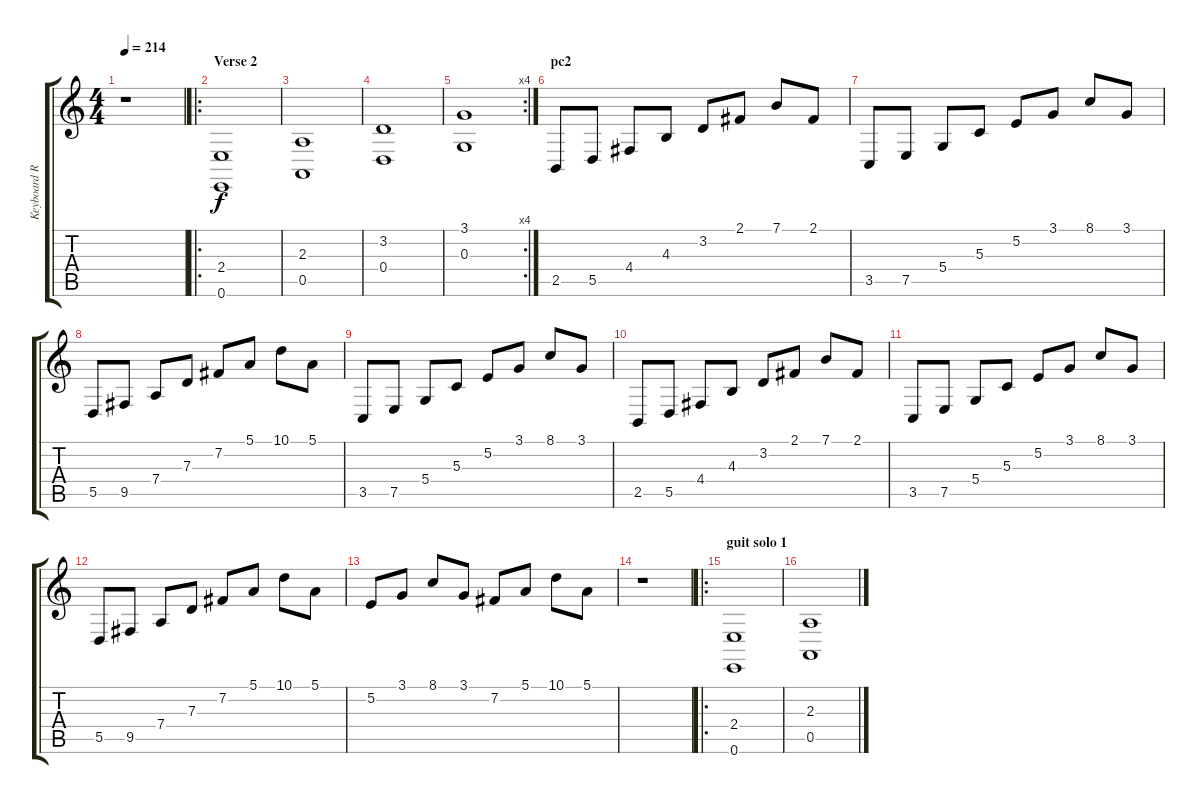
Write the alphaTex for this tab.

\track ("Keyboard Rhythms" "Keyboard R") {instrument stringensemble1}
\staff {score tabs}
\tuning (E4 B3 G3 D3 A2 E2) {hide}
\ts (4 4)
\tempo 214
\clef g2
\ks c
r.1{dy f} |
\ro
\section ("" "Verse 2")
(2.4 0.6).1 |
(2.3 0.5).1 |
(3.2 0.4).1 |
\rc 4
(3.1 0.3).1 |
\section ("" "pc2")
2.5.8 5.5.8 4.4.8 4.3.8 3.2.8 2.1.8 7.1.8 2.1.8 |
3.5.8 7.5.8 5.4.8 5.3.8 5.2.8 3.1.8 8.1.8 3.1.8 |
5.5.8 9.5.8 7.4.8 7.3.8 7.2.8 5.1.8 10.1.8 5.1.8 |
3.5.8 7.5.8 5.4.8 5.3.8 5.2.8 3.1.8 8.1.8 3.1.8 |
2.5.8 5.5.8 4.4.8 4.3.8 3.2.8 2.1.8 7.1.8 2.1.8 |
3.5.8 7.5.8 5.4.8 5.3.8 5.2.8 3.1.8 8.1.8 3.1.8 |
5.5.8 9.5.8 7.4.8 7.3.8 7.2.8 5.1.8 10.1.8 5.1.8 |
5.2.8 3.1.8 8.1.8 3.1.8 7.2.8 5.1.8 10.1.8 5.1.8 |
r.1 |
\ro
\section ("" "guit solo 1")
(2.4 0.6).1 |
(2.3 0.5).1
